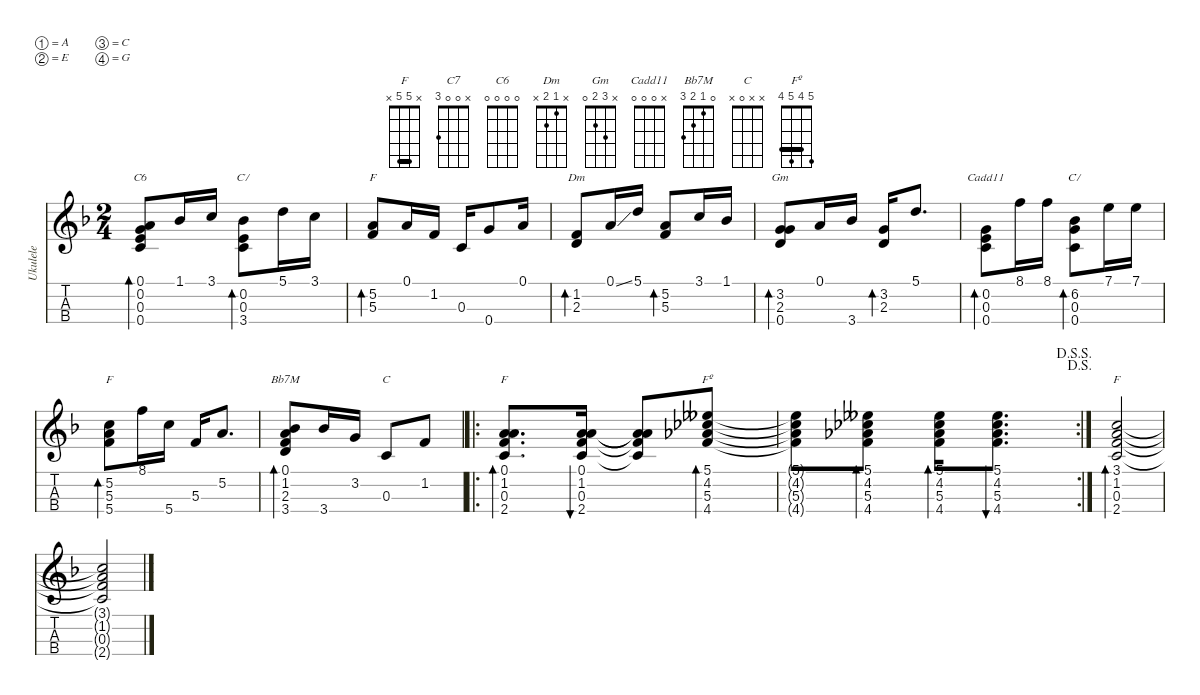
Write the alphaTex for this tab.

\defaultSystemsLayout 4
\hideDynamics
\bracketExtendMode nobrackets
\otherSystemsTrackNameOrientation horizontal
\defaultBarNumberDisplay Hide
\track ("Ukulele" "Ukulele") {instrument acousticguitarnylon}
\staff {score tabs}
\tuning (A4 E4 C4 G4)
\displaytranspose 0
\chord ("F" 0 1 0 2)
\chord ("C7" x 6 5 5) {firstfret 6}
\chord ("F" x 5 5 5) {barre (5 5)}
\chord ("C6" 0 0 0 0)
\chord ("C7" x 0 0 3)
\chord ("F" x 5 5 x) {barre 5}
\chord ("Dm" x 1 2 x)
\chord ("Gm" x 3 2 0)
\chord ("Cadd11" x 0 0 0)
\chord ("Bb7M" 0 1 2 3)
\chord ("C" x x 0 x)
\chord ("Fº" 5 4 5 4) {barre 4}
\ts (2 4)
\tempo (65 hide)
\clef g2
\ks f
(0.3{acc forcenatural} 0.2{acc forcenatural} 0.4{acc forcenatural} 0.1{acc forcenatural}).8{bd 51 ch "C6" dy mf beam Up} 1.1{acc b}.16{beam Up} 3.1{acc forcenatural}.16{beam Up} (3.4{acc b} 0.2{acc forcenatural} 0.3{acc forcenatural}).8{bd 51 ch "C7" beam Down} 5.1{acc forcenatural}.16{beam Down} 3.1{acc forcenatural}.16{beam Down} |
(5.3{acc forcenatural} 5.2{acc forcenatural}).8{bd 51 ch "F" beam Up} 0.1{acc forcenatural}.16{beam Up} 1.2{acc forcenatural}.16{beam Up} 0.3{acc forcenatural}.16{beam Up} 0.4{acc forcenatural}.8{beam Up} 0.1{acc forcenatural}.16{beam Up} |
(2.3{acc forcenatural} 1.2{acc forcenatural}).8{bd 51 ch "Dm" beam Up} 0.1{ss acc forcenatural}.16{beam Up} 5.1{acc forcenatural}.16{beam Up} (5.3{acc forcenatural} 5.2{acc forcenatural}).8{bd 51 beam Up} 3.1{acc forcenatural}.16{beam Up} 1.1{acc b}.16{beam Up} |
(0.4{acc forcenatural} 3.2{acc forcenatural} 2.3{acc forcenatural}).8{bd 51 ch "Gm" beam Up} 0.1{acc forcenatural}.16{beam Up} 3.4{acc b}.16{beam Up} (2.3{acc forcenatural} 3.2{acc forcenatural}).16{bd 50 beam Up} 5.1{acc forcenatural}.8{d beam Up} |
(0.3{acc forcenatural} 0.2{acc forcenatural} 0.4{acc forcenatural}).8{bd 51 ch "Cadd11" beam Down} 8.1{acc forcenatural}.16{beam Down} 8.1{acc forcenatural}.16{beam Down} (0.3{acc forcenatural} 0.4{acc forcenatural} 6.2{acc b}).8{bd 51 ch "C7" beam Down} 7.1{acc forcenatural}.16{beam Down} 7.1{acc forcenatural}.16{beam Down} |
(5.3{acc forcenatural} 5.2{acc forcenatural} 5.4{acc forcenatural}).8{bd 51 ch "F" beam Down} 8.1{acc forcenatural}.16{beam Down} 5.4{acc forcenatural}.16{beam Down} 5.3{acc forcenatural}.16{beam Up} 5.2{acc forcenatural}.8{d beam Up} |
(2.3{acc forcenatural} 1.2{acc forcenatural} 0.1{acc forcenatural} 3.4{acc b}).8{bd 42 ch "Bb7M" beam Up} 3.4{acc b}.16{beam Up} 3.2{acc forcenatural}.16{beam Up} 0.3{acc forcenatural}.8{ch "C" beam Up} 1.2{acc forcenatural}.8{beam Up} |
\ro
(0.3{acc forcenatural} 1.2{acc forcenatural} 0.1{acc forcenatural} 2.4{acc forcenatural}).8{d bd 49 ch "F" beam Up} (0.3{acc forcenatural} 1.2{acc forcenatural} 0.1{acc forcenatural} 2.4{acc forcenatural}).16{bu 48 beam Up} (0.3{t acc forcenatural} 1.2{t acc forcenatural} 0.1{t acc forcenatural} 2.4{t acc forcenatural}).8{beam Up} (5.3{acc forcenatural} 5.1{acc bb} 4.4{acc b} 4.2{acc b}).8{bd 47 ch "Fº" beam Up} |
\rc 2
\jump dalsegno
\jump dalsegnosegno
(4.2{t acc b} 5.1{t acc bb} 5.3{t acc forcenatural} 4.4{t acc b}).8{beam Down} (4.2{acc b} 5.1{acc bb} 5.3{acc forcenatural} 4.4{acc b}).8{bd 46 beam Down} (4.2{acc b} 5.1{acc bb} 5.3{acc forcenatural} 4.4{acc b}).16{bd 45 beam Down} (4.2{acc b} 5.1{acc bb} 5.3{acc forcenatural} 4.4{acc b}).8{d bu 44 beam Down} |
(1.2{acc forcenatural} 3.1{acc forcenatural} 0.3{acc forcenatural} 2.4{acc forcenatural}).2{bd 43 ch "F" beam Up} |
(1.2{t acc forcenatural} 3.1{t acc forcenatural} 0.3{t acc forcenatural} 2.4{t acc forcenatural}).2{beam Up}
